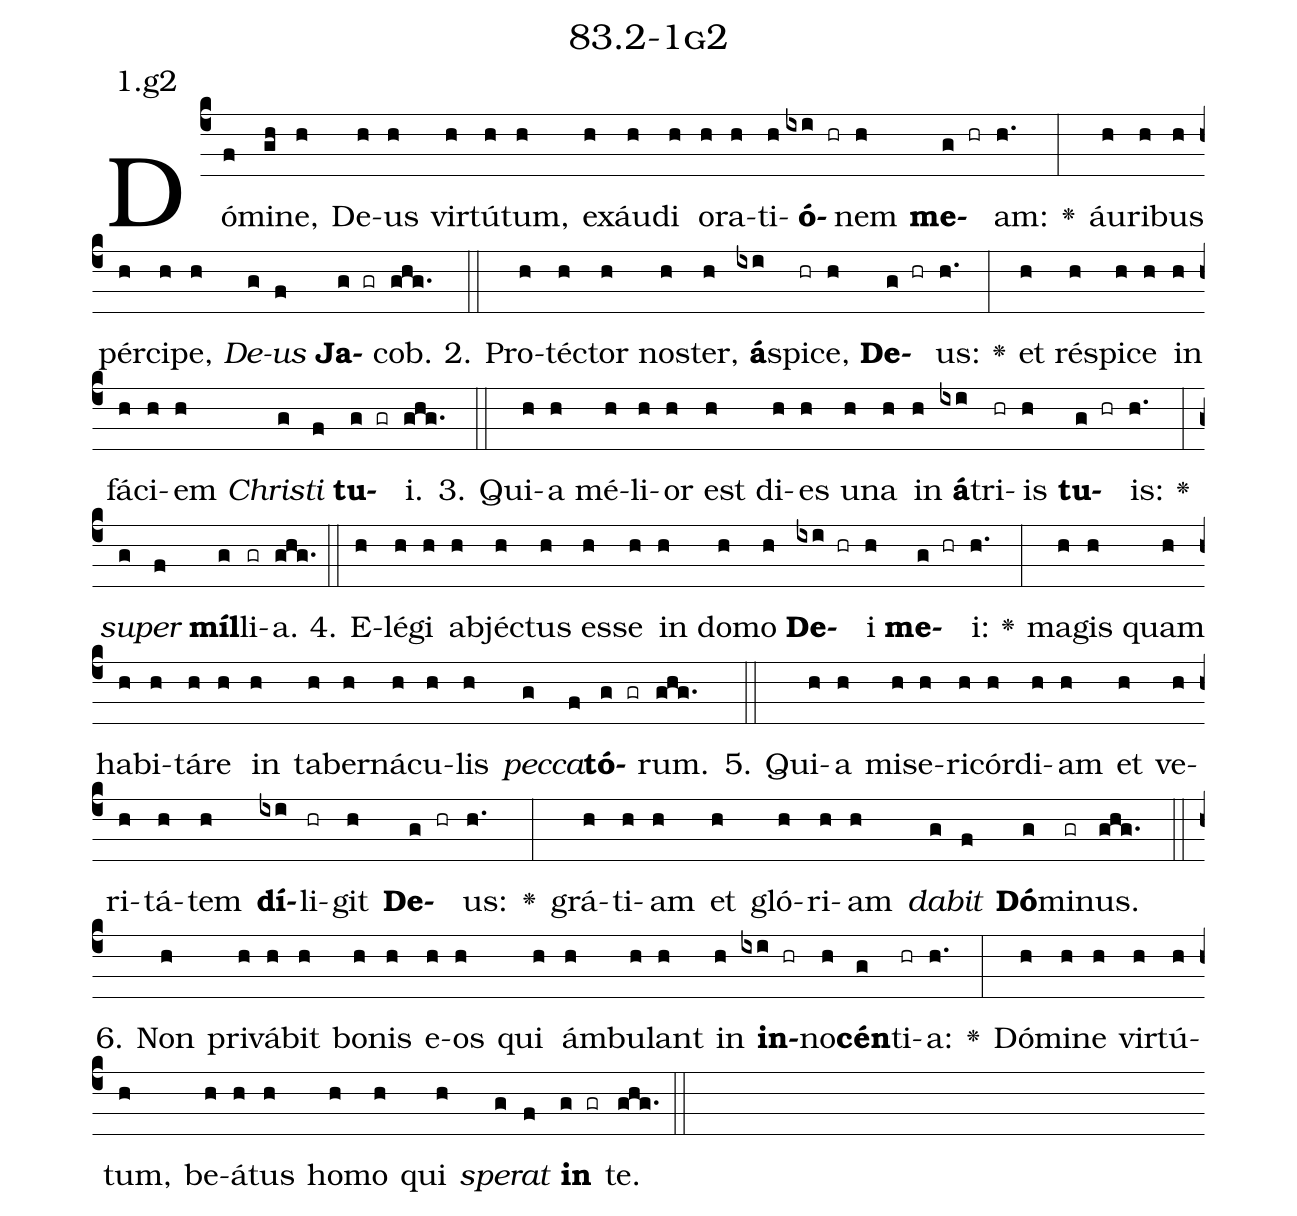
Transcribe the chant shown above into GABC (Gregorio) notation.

name: 83.2-1g2;
annotation: 1.g2;
%%
(c4)Dó(f)mi(gh)ne,(h) De(h)us(h) vir(h)tú(h)tum,(h) ex(h)áu(h)di(h) o(h)ra(h)ti(h)<b>ó</b>(ixi hr)nem(h) <b>me</b>(g hr)am:(h.) <v>\greheightstar</v>(:) áu(h)ri(h)bus(h) pér(h)ci(h)pe,(h) <i>De</i>(g)<i>us</i>(f) <b>Ja</b>(g gr)cob.(ghg.) (::)
2. Pro(h)téc(h)tor(h) nos(h)ter,(h) <b>á</b>(ixi)spi(hr)ce,(h) <b>De</b>(g hr)us:(h.) <v>\greheightstar</v>(:) et(h) ré(h)spi(h)ce(h) in(h) fá(h)ci(h)em(h) <i>Chris</i>(g)<i>ti</i>(f) <b>tu</b>(g gr)i.(ghg.) (::)
3. Qui(h)a(h) mé(h)li(h)or(h) est(h) di(h)es(h) u(h)na(h) in(h) <b>á</b>(ixi)tri(hr)is(h) <b>tu</b>(g hr)is:(h.) <v>\greheightstar</v>(:) <i>su</i>(g)<i>per</i>(f) <b>míl</b>(g)li(gr)a.(ghg.) (::)
4. E(h)lé(h)gi(h) ab(h)jéc(h)tus(h) es(h)se(h) in(h) do(h)mo(h) <b>De</b>(ixi hr)i(h) <b>me</b>(g hr)i:(h.) <v>\greheightstar</v>(:) ma(h)gis(h) quam(h) ha(h)bi(h)tá(h)re(h) in(h) ta(h)ber(h)ná(h)cu(h)lis(h) <i>pec</i>(g)<i>ca</i>(f)<b>tó</b>(g gr)rum.(ghg.) (::)
5. Qui(h)a(h) mi(h)se(h)ri(h)cór(h)di(h)am(h) et(h) ve(h)ri(h)tá(h)tem(h) <b>dí</b>(ixi)li(hr)git(h) <b>De</b>(g hr)us:(h.) <v>\greheightstar</v>(:) grá(h)ti(h)am(h) et(h) gló(h)ri(h)am(h) <i>da</i>(g)<i>bit</i>(f) <b>Dó</b>(g)mi(gr)nus.(ghg.) (::)
6. Non(h) pri(h)vá(h)bit(h) bo(h)nis(h) e(h)os(h) qui(h) ám(h)bu(h)lant(h) in(h) <b>in</b>(ixi hr)no(h)<b>cén</b>(g)ti(hr)a:(h.) <v>\greheightstar</v>(:) Dó(h)mi(h)ne(h) vir(h)tú(h)tum,(h) be(h)á(h)tus(h) ho(h)mo(h) qui(h) <i>spe</i>(g)<i>rat</i>(f) <b>in</b>(g gr) te.(ghg.) (::)
